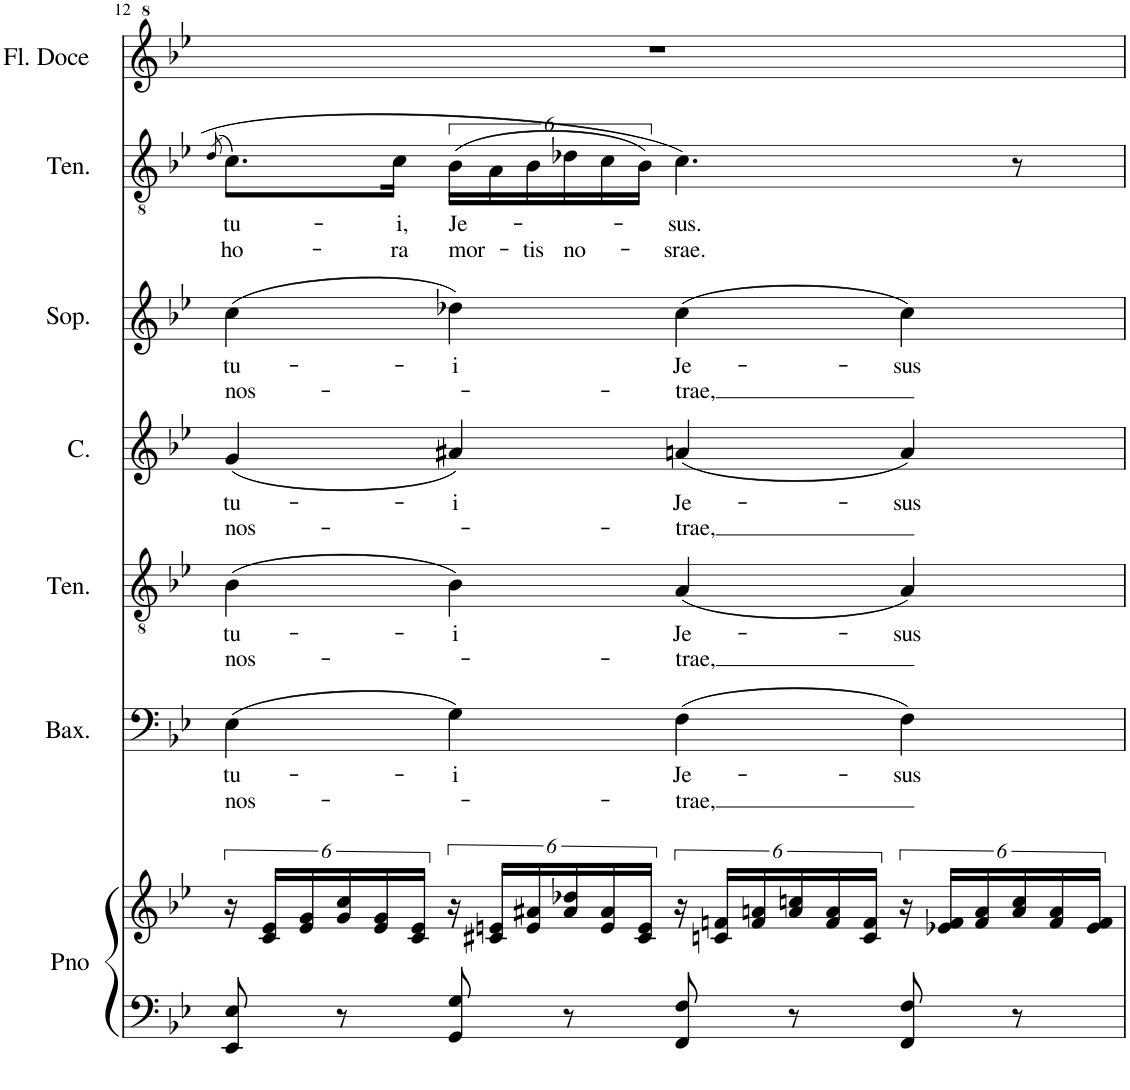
**kern	**kern	**kern	**text	**text	**kern	**text	**text	**kern	**text	**text	**kern	**text	**text	**kern	**text	**text	**kern
*part7	*part7	*part6	*part6	*part6	*part5	*part5	*part5	*part4	*part4	*part4	*part3	*part3	*part3	*part2	*part2	*part2	*part1
*staff8	*staff7	*staff6	*staff6	*staff6	*staff5	*staff5	*staff5	*staff4	*staff4	*staff4	*staff3	*staff3	*staff3	*staff2	*staff2	*staff2	*staff1
*I"Piano	*	*I"Baixo	*	*	*I"Tenor	*	*	*I"Contralto	*	*	*I"Soprano	*	*	*I"Tenor	*	*	*I"Flauta Doce
*I'Pno	*	*I'Bax.	*	*	*I'Ten.	*	*	*I'C.	*	*	*I'Sop.	*	*	*I'Ten.	*	*	*I'Fl. Doce
!!LO:PB:g=z
*clefF4	*clefG2	*clefF4	*	*	*clefGv2	*	*	*clefG2	*	*	*clefG2	*	*	*clefGv2	*	*	*clefG^2
*k[b-e-]	*k[b-e-]	*k[b-e-]	*	*	*k[b-e-]	*	*	*k[b-e-]	*	*	*k[b-e-]	*	*	*k[b-e-]	*	*	*k[b-e-]
*M4/4	*M4/4	*M4/4	*	*	*M4/4	*	*	*M4/4	*	*	*M4/4	*	*	*M4/4	*	*	*M4/4
*met(c)	*met(c)	*met(c)	*	*	*met(c)	*	*	*met(c)	*	*	*met(c)	*	*	*met(c)	*	*	*met(c)
=12	=12	=12	=12	=12	=12	=12	=12	=12	=12	=12	=12	=12	=12	=12	=12	=12	=12
.	.	.	.	.	.	.	.	.	.	.	.	.	.	(>8qd/	.	.	.
!	!	!	!LO:LY:b	!LO:LY:b	!	!LO:LY:b	!LO:LY:b	!	!LO:LY:b	!LO:LY:b	!	!LO:LY:b	!LO:LY:b	!	!LO:LY:b	!LO:LY:b	!
8EE-/ 8E-/	24r	(4E-\	tu-	nos-	(4B-\	tu-	nos-	(4g/	tu-	nos-	(4cc\	tu-	nos-	8.c\L)	tu-	ho-	1r
.	24c/ 24e-/LL	.	.	.	.	.	.	.	.	.	.	.	.	.	.	.	.
.	24e-/ 24g/	.	.	.	.	.	.	.	.	.	.	.	.	.	.	.	.
8r	24g/ 24cc/	.	.	.	.	.	.	.	.	.	.	.	.	.	.	.	.
.	24e-/ 24g/	.	.	.	.	.	.	.	.	.	.	.	.	.	.	.	.
!	!	!	!	!	!	!	!	!	!	!	!	!	!	!	!LO:LY:b	!LO:LY:b	!
.	.	.	.	.	.	.	.	.	.	.	.	.	.	16c\Jk	-i,	-ra	.
.	24c/ 24e-/JJ	.	.	.	.	.	.	.	.	.	.	.	.	.	.	.	.
!	!	!	!LO:LY:b	!	!	!LO:LY:b	!	!	!LO:LY:b	!	!	!LO:LY:b	!	!	!LO:LY:b	!LO:LY:b	!
8GG/ 8G/	24r	4G\)	-i	.	4B-\)	-i	.	4a#X/)	-i	.	4dd-X\)	-i	.	(24B-\LL	Je-	mor-	.
.	24c#X/ 24en/LL	.	.	.	.	.	.	.	.	.	.	.	.	24A\	.	.	.
!	!	!	!	!	!	!	!	!	!	!	!	!	!	!	!	!LO:LY:b	!
.	24e/ 24a#X/	.	.	.	.	.	.	.	.	.	.	.	.	24B-\	.	-tis	.
!	!	!	!	!	!	!	!	!	!	!	!	!	!	!	!	!LO:LY:b	!
8r	24a#/ 24dd-X/	.	.	.	.	.	.	.	.	.	.	.	.	24d-X\	.	no-	.
.	24e/ 24a#/	.	.	.	.	.	.	.	.	.	.	.	.	24c\	.	.	.
.	24c#/ 24e/JJ	.	.	.	.	.	.	.	.	.	.	.	.	24B-\JJ)	.	.	.
!	!	!	!LO:LY:b	!LO:LY:b	!	!LO:LY:b	!LO:LY:b	!	!LO:LY:b	!LO:LY:b	!	!LO:LY:b	!LO:LY:b	!	!LO:LY:b	!LO:LY:b	!
8FF/ 8F/	24r	(4F\	Je-	-trae,	(4A/	Je-	-trae,	(4an/	Je-	-trae,	(4cc\	Je-	-trae,	4.c\	-sus.	-srae.	.
.	24cn/ 24fn/LL	.	.	.	.	.	.	.	.	.	.	.	.	.	.	.	.
.	24f/ 24an/	.	.	.	.	.	.	.	.	.	.	.	.	.	.	.	.
8r	24a/ 24ccn/	.	.	.	.	.	.	.	.	.	.	.	.	.	.	.	.
.	24f/ 24a/	.	.	.	.	.	.	.	.	.	.	.	.	.	.	.	.
.	24c/ 24f/JJ	.	.	.	.	.	.	.	.	.	.	.	.	.	.	.	.
!	!	!	!LO:LY:b	!	!	!LO:LY:b	!	!	!LO:LY:b	!	!	!LO:LY:b	!	!	!	!	!
8FF/ 8F/	24r	4F\)	-sus	.	4A/)	-sus	.	4a/)	-sus	.	4cc\)	-sus	.	.	.	.	.
.	24e-X/ 24f/LL	.	.	.	.	.	.	.	.	.	.	.	.	.	.	.	.
.	24f/ 24a/	.	.	.	.	.	.	.	.	.	.	.	.	.	.	.	.
8r	24a/ 24cc/	.	.	.	.	.	.	.	.	.	.	.	.	8r	.	.	.
.	24f/ 24a/	.	.	.	.	.	.	.	.	.	.	.	.	.	.	.	.
.	24e-/ 24f/JJ	.	.	.	.	.	.	.	.	.	.	.	.	.	.	.	.
=	=	=	=	=	=	=	=	=	=	=	=	=	=	=	=	=	=
*-	*-	*-	*-	*-	*-	*-	*-	*-	*-	*-	*-	*-	*-	*-	*-	*-	*-
